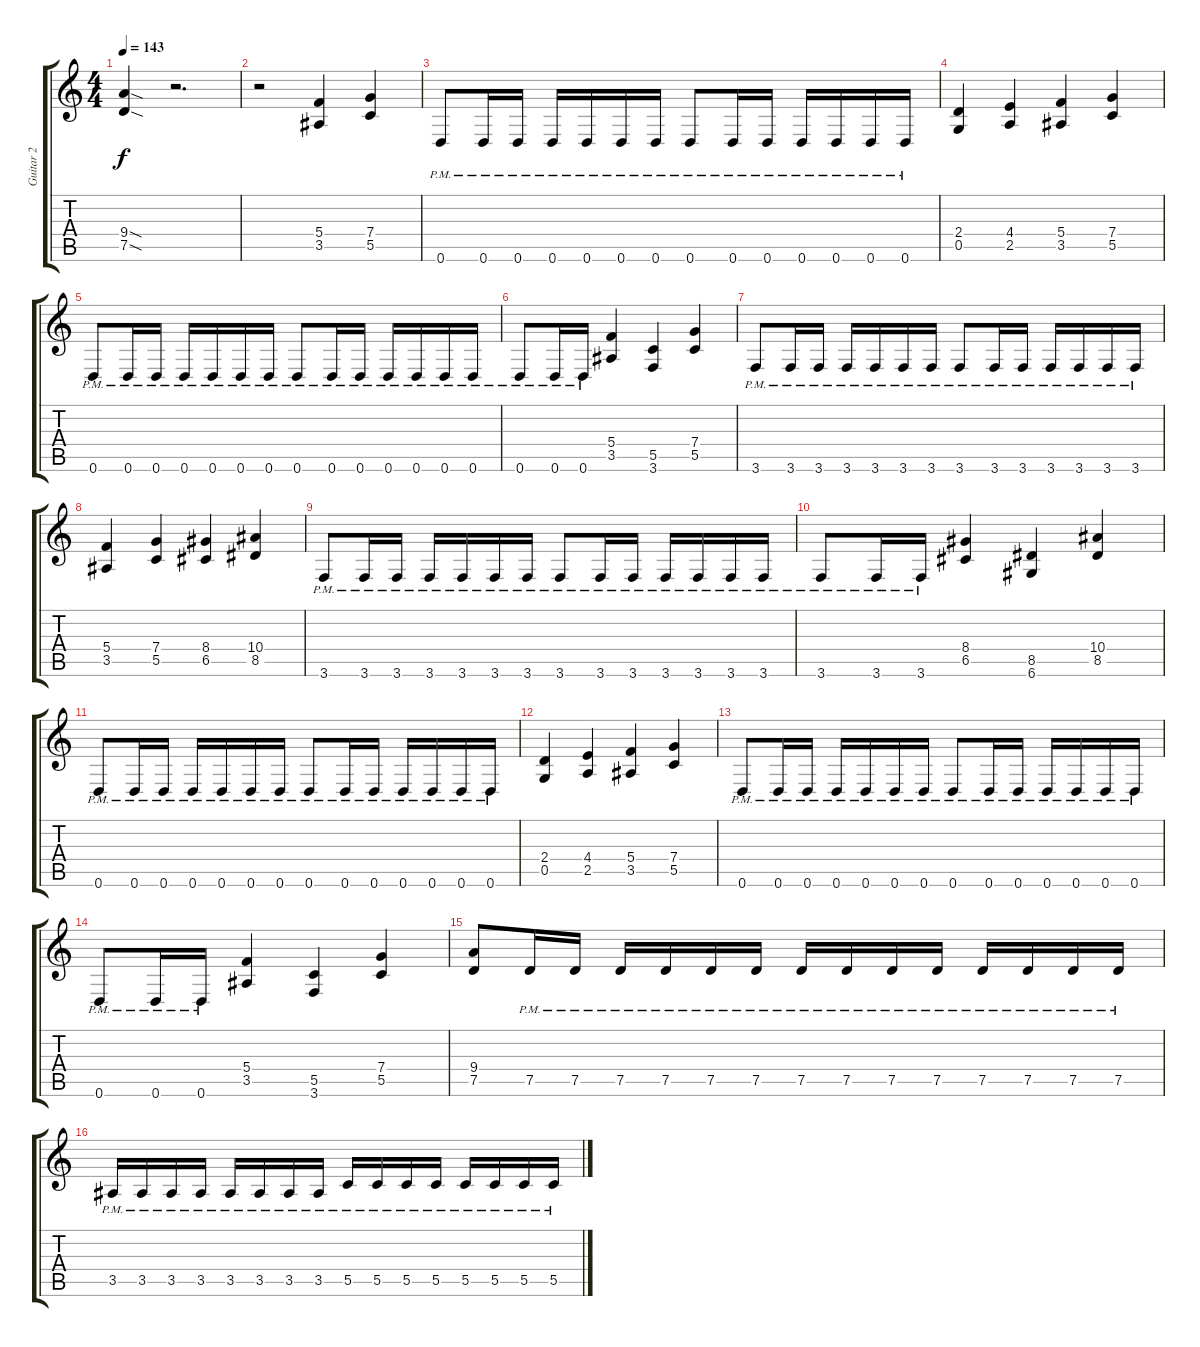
\track ("Guitar 2" "Guitar 2") {instrument distortionguitar}
\staff {score tabs}
\tuning (D4 A3 F3 C3 G2 D2) {hide}
\ts (4 4)
\tempo 143
\clef g2
\ks c
(9.4{sod} 7.5{sod}).4{dy f} r.2{d} |
r.2 (5.4 3.5).4 (7.4 5.5).4 |
0.6{pm}.8 0.6{pm}.16 0.6{pm}.16 0.6{pm}.16 0.6{pm}.16 0.6{pm}.16 0.6{pm}.16 0.6{pm}.8 0.6{pm}.16 0.6{pm}.16 0.6{pm}.16 0.6{pm}.16 0.6{pm}.16 0.6{pm}.16 |
(2.4 0.5).4 (4.4 2.5).4 (5.4 3.5).4 (7.4 5.5).4 |
0.6{pm}.8 0.6{pm}.16 0.6{pm}.16 0.6{pm}.16 0.6{pm}.16 0.6{pm}.16 0.6{pm}.16 0.6{pm}.8 0.6{pm}.16 0.6{pm}.16 0.6{pm}.16 0.6{pm}.16 0.6{pm}.16 0.6{pm}.16 |
0.6{pm}.8 0.6{pm}.16 0.6{pm}.16 (5.4 3.5).4 (5.5 3.6).4 (7.4 5.5).4 |
3.6{pm}.8 3.6{pm}.16 3.6{pm}.16 3.6{pm}.16 3.6{pm}.16 3.6{pm}.16 3.6{pm}.16 3.6{pm}.8 3.6{pm}.16 3.6{pm}.16 3.6{pm}.16 3.6{pm}.16 3.6{pm}.16 3.6{pm}.16 |
(5.4 3.5).4 (7.4 5.5).4 (8.4 6.5).4 (10.4 8.5).4 |
3.6{pm}.8 3.6{pm}.16 3.6{pm}.16 3.6{pm}.16 3.6{pm}.16 3.6{pm}.16 3.6{pm}.16 3.6{pm}.8 3.6{pm}.16 3.6{pm}.16 3.6{pm}.16 3.6{pm}.16 3.6{pm}.16 3.6{pm}.16 |
3.6{pm}.8 3.6{pm}.16 3.6{pm}.16 (8.4 6.5).4 (8.5 6.6).4 (10.4 8.5).4 |
0.6{pm}.8 0.6{pm}.16 0.6{pm}.16 0.6{pm}.16 0.6{pm}.16 0.6{pm}.16 0.6{pm}.16 0.6{pm}.8 0.6{pm}.16 0.6{pm}.16 0.6{pm}.16 0.6{pm}.16 0.6{pm}.16 0.6{pm}.16 |
(2.4 0.5).4 (4.4 2.5).4 (5.4 3.5).4 (7.4 5.5).4 |
0.6{pm}.8 0.6{pm}.16 0.6{pm}.16 0.6{pm}.16 0.6{pm}.16 0.6{pm}.16 0.6{pm}.16 0.6{pm}.8 0.6{pm}.16 0.6{pm}.16 0.6{pm}.16 0.6{pm}.16 0.6{pm}.16 0.6{pm}.16 |
0.6{pm}.8 0.6{pm}.16 0.6{pm}.16 (5.4 3.5).4 (5.5 3.6).4 (7.4 5.5).4 |
(9.4 7.5).8 7.5{pm}.16 7.5{pm}.16 7.5{pm}.16 7.5{pm}.16 7.5{pm}.16 7.5{pm}.16 7.5{pm}.16 7.5{pm}.16 7.5{pm}.16 7.5{pm}.16 7.5{pm}.16 7.5{pm}.16 7.5{pm}.16 7.5{pm}.16 |
3.5{pm}.16 3.5{pm}.16 3.5{pm}.16 3.5{pm}.16 3.5{pm}.16 3.5{pm}.16 3.5{pm}.16 3.5{pm}.16 5.5{pm}.16 5.5{pm}.16 5.5{pm}.16 5.5{pm}.16 5.5{pm}.16 5.5{pm}.16 5.5{pm}.16 5.5{pm}.16
